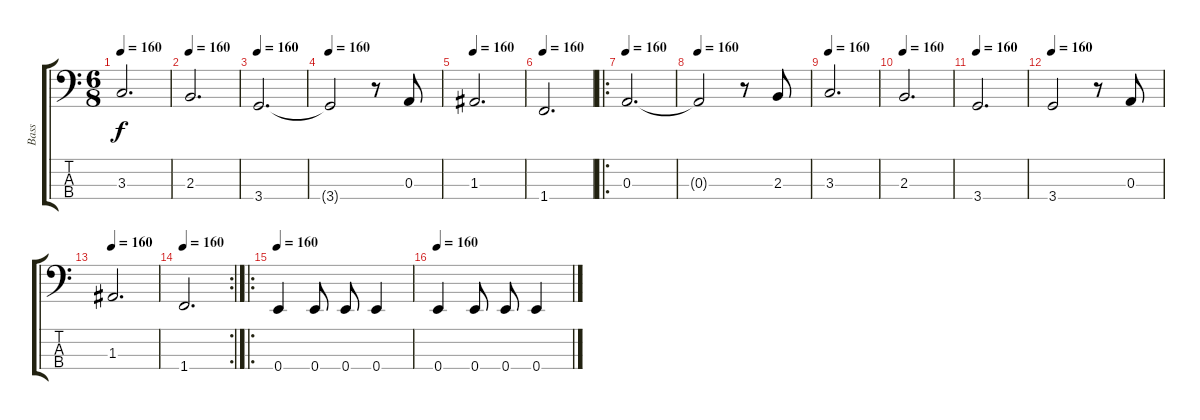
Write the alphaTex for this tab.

\track ("Bass" "Bass") {instrument acousticguitarnylon}
\staff {score tabs}
\tuning (G2 D2 A1 E1) {hide}
\ts (6 8)
\tempo 160
\clef f4
\ks c
3.3.2{d dy f} |
\tempo 160
2.3.2{d} |
\tempo 160
3.4.2{d} |
\tempo 160
3.4{t}.2 r.8 0.3.8 |
\tempo 160
1.3.2{d} |
\tempo 160
1.4.2{d} |
\ro
\tempo 160
0.3.2{d} |
\tempo 160
0.3{t}.2 r.8 2.3.8 |
\tempo 160
3.3.2{d} |
\tempo 160
2.3.2{d} |
\tempo 160
3.4.2{d} |
\tempo 160
3.4.2 r.8 0.3.8 |
\tempo 160
1.3.2{d} |
\rc 2
\tempo 160
1.4.2{d} |
\ro
\tempo 160
0.4.4 0.4.8 0.4.8 0.4.4 |
\tempo 160
0.4.4 0.4.8 0.4.8 0.4.4
